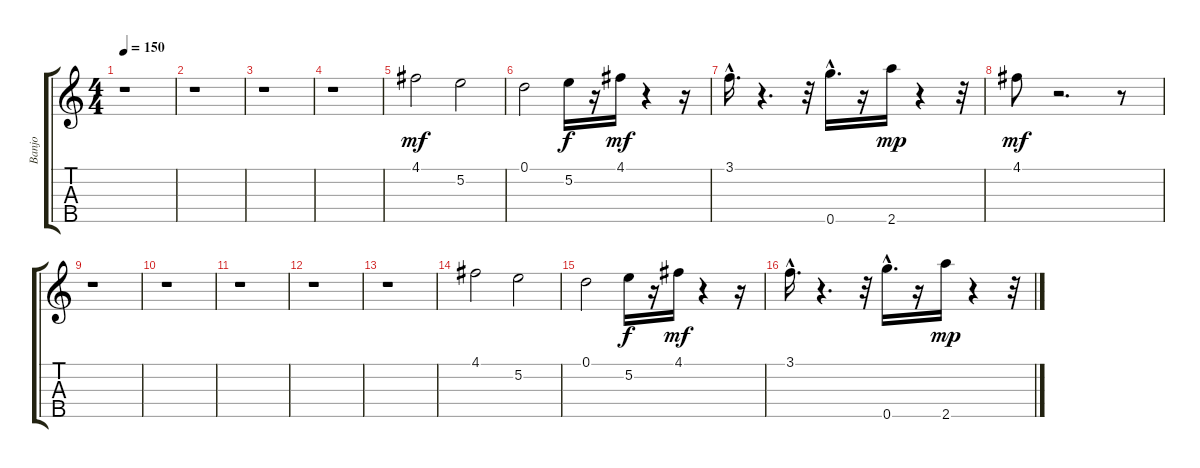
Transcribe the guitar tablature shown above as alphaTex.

\track ("Banjo" "Banjo") {instrument banjo}
\staff {score tabs}
\tuning (D4 B3 G3 D3 G4) {hide}
\displaytranspose 12
\ts (4 4)
\tempo 150
\clef g2
\ks c
r.1{dy mf} |
r.1 |
r.1 |
r.1 |
4.1.2 5.2.2 |
0.1.2 5.2.16{dy f} r.16 4.1.16{dy mf} r.4 r.16 |
3.1{hac}.16{d} r.4{d} r.32 0.5{hac}.16{d} r.16 2.5.16{dy mp} r.4 r.32 |
4.1.8{dy mf} r.2{d} r.8 |
r.1 |
r.1 |
r.1 |
r.1 |
r.1 |
4.1.2 5.2.2 |
0.1.2 5.2.16{dy f} r.16 4.1.16{dy mf} r.4 r.16 |
3.1{hac}.16{d} r.4{d} r.32 0.5{hac}.16{d} r.16 2.5.16{dy mp} r.4 r.32
